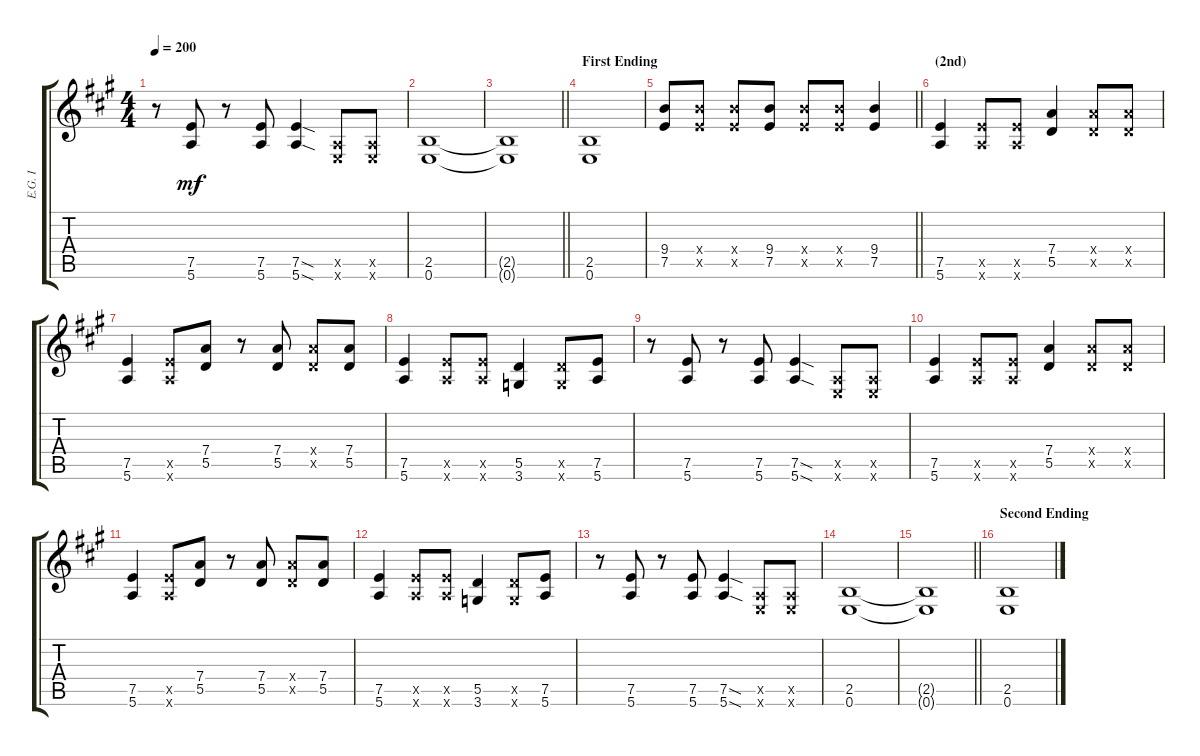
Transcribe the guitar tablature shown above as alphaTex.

\track ("E.G. I" "E.G. I") {instrument overdrivenguitar}
\staff {score tabs}
\tuning (E4 B3 G3 D3 A2 E2) {hide}
\ts (4 4)
\tempo 200
\clef g2
\ks a
r.8{dy mf} (7.5 5.6).8 r.8 (7.5 5.6).8 (7.5{sod} 5.6{sod}).4 (0.5{x} 0.6{x}).8 (0.5{x} 0.6{x}).8 |
(2.5 0.6).1 |
\barLineRight lightlight
(2.5{t} 0.6{t}).1 |
\section ("" "First Ending")
(2.5 0.6).1 |
\barLineRight lightlight
(9.4 7.5).8 (9.4{x} 7.5{x}).8 (9.4{x} 7.5{x}).8 (9.4 7.5).8 (9.4{x} 7.5{x}).8 (9.4{x} 7.5{x}).8 (9.4 7.5).4 |
\section ("" "(2nd)")
(7.5 5.6).4 (7.5{x} 5.6{x}).8 (7.5{x} 5.6{x}).8 (7.4 5.5).4 (7.4{x} 5.5{x}).8 (7.4{x} 5.5{x}).8 |
(7.5 5.6).4 (7.5{x} 5.6{x}).8 (7.4 5.5).8 r.8 (7.4 5.5).8 (7.4{x} 5.5{x}).8 (7.4 5.5).8 |
(7.5 5.6).4 (7.5{x} 5.6{x}).8 (7.5{x} 5.6{x}).8 (5.5 3.6).4 (5.5{x} 3.6{x}).8 (7.5 5.6).8 |
r.8 (7.5 5.6).8 r.8 (7.5 5.6).8 (7.5{sod} 5.6{sod}).4 (0.5{x} 0.6{x}).8 (0.5{x} 0.6{x}).8 |
(7.5 5.6).4 (7.5{x} 5.6{x}).8 (7.5{x} 5.6{x}).8 (7.4 5.5).4 (7.4{x} 5.5{x}).8 (7.4{x} 5.5{x}).8 |
(7.5 5.6).4 (7.5{x} 5.6{x}).8 (7.4 5.5).8 r.8 (7.4 5.5).8 (7.4{x} 5.5{x}).8 (7.4 5.5).8 |
(7.5 5.6).4 (7.5{x} 5.6{x}).8 (7.5{x} 5.6{x}).8 (5.5 3.6).4 (5.5{x} 3.6{x}).8 (7.5 5.6).8 |
r.8 (7.5 5.6).8 r.8 (7.5 5.6).8 (7.5{sod} 5.6{sod}).4 (0.5{x} 0.6{x}).8 (0.5{x} 0.6{x}).8 |
(2.5 0.6).1 |
\barLineRight lightlight
(2.5{t} 0.6{t}).1 |
\section ("" "Second Ending")
(2.5 0.6).1
